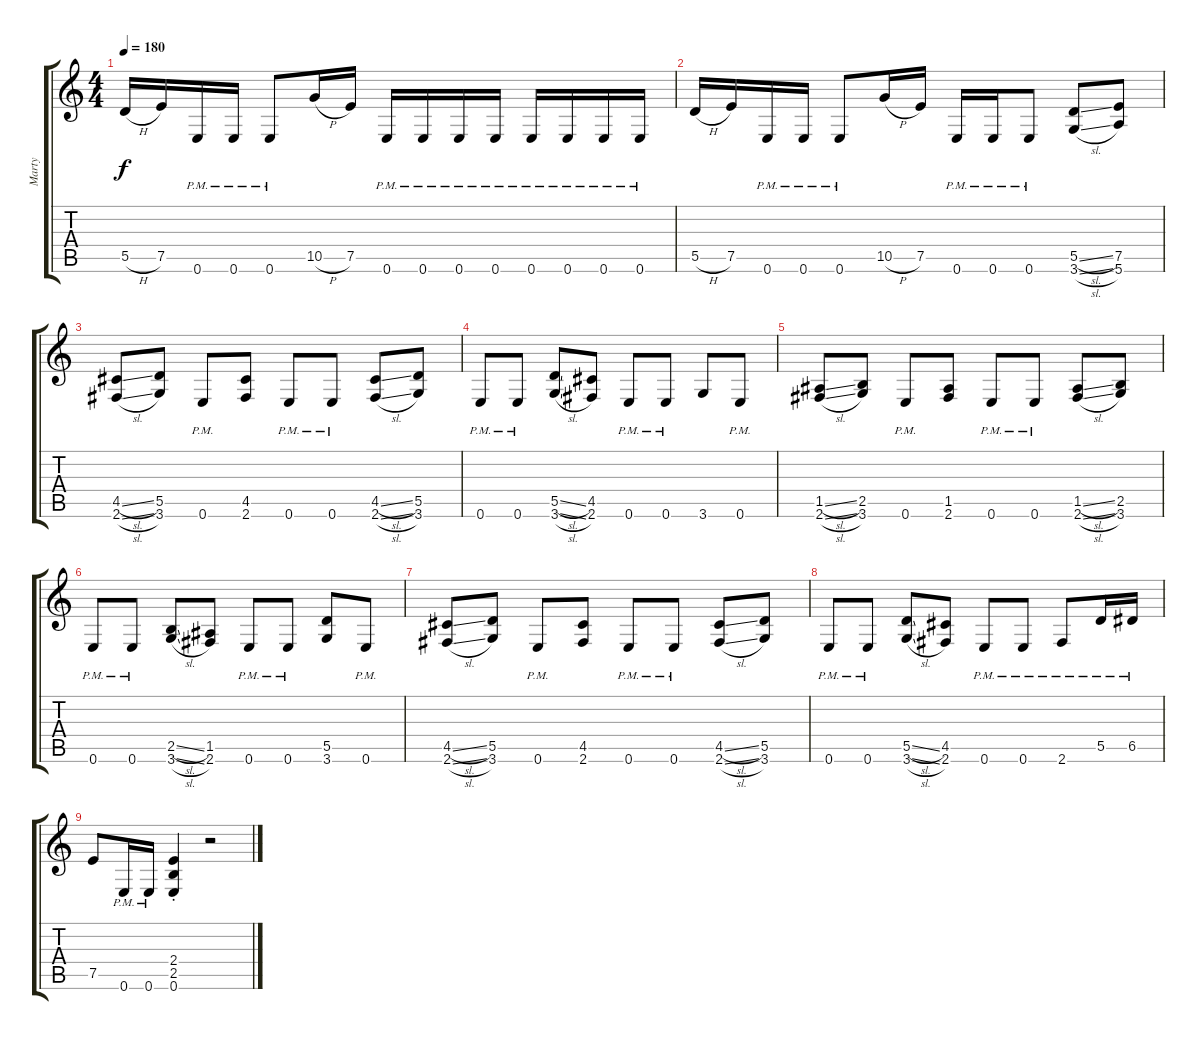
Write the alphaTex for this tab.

\track ("Marty" "Marty") {mute instrument distortionguitar}
\staff {score tabs}
\tuning (E4 B3 G3 D3 A2 E2) {hide}
\ts (4 4)
\tempo 180
\clef g2
\ks c
5.5{h}.16{dy f} 7.5.16 0.6{pm}.16 0.6{pm}.16 0.6{pm}.8 10.5{h}.16 7.5.16 0.6{pm}.16 0.6{pm}.16 0.6{pm}.16 0.6{pm}.16 0.6{pm}.16 0.6{pm}.16 0.6{pm}.16 0.6{pm}.16 |
5.5{h}.16 7.5.16 0.6{pm}.16 0.6{pm}.16 0.6{pm}.8 10.5{h}.16 7.5.16 0.6{pm}.16 0.6{pm}.16 0.6{pm}.8 (5.5{sl} 3.6{sl}).8 (7.5 5.6).8 |
(4.5{sl} 2.6{sl}).8 (5.5 3.6).8 0.6{pm}.8 (4.5 2.6).8 0.6{pm}.8 0.6{pm}.8 (4.5{sl} 2.6{sl}).8 (5.5 3.6).8 |
0.6{pm}.8 0.6{pm}.8 (5.5{sl} 3.6{sl}).8 (4.5 2.6).8 0.6{pm}.8 0.6{pm}.8 3.6.8 0.6{pm}.8 |
(1.5{sl} 2.6{sl}).8 (2.5 3.6).8 0.6{pm}.8 (1.5 2.6).8 0.6{pm}.8 0.6{pm}.8 (1.5{sl} 2.6{sl}).8 (2.5 3.6).8 |
0.6{pm}.8 0.6{pm}.8 (2.5{sl} 3.6{sl}).8 (1.5 2.6).8 0.6{pm}.8 0.6{pm}.8 (5.5 3.6).8 0.6{pm}.8 |
(4.5{sl} 2.6{sl}).8 (5.5 3.6).8 0.6{pm}.8 (4.5 2.6).8 0.6{pm}.8 0.6{pm}.8 (4.5{sl} 2.6{sl}).8 (5.5 3.6).8 |
0.6{pm}.8 0.6{pm}.8 (5.5{sl} 3.6{sl}).8 (4.5 2.6).8 0.6{pm}.8 0.6{pm}.8 2.6{pm}.8 5.5{pm}.16 6.5{pm}.16 |
7.5.8 0.6{pm}.16 0.6{pm}.16 (2.4{st} 2.5{st} 0.6{st}).4 r.2
